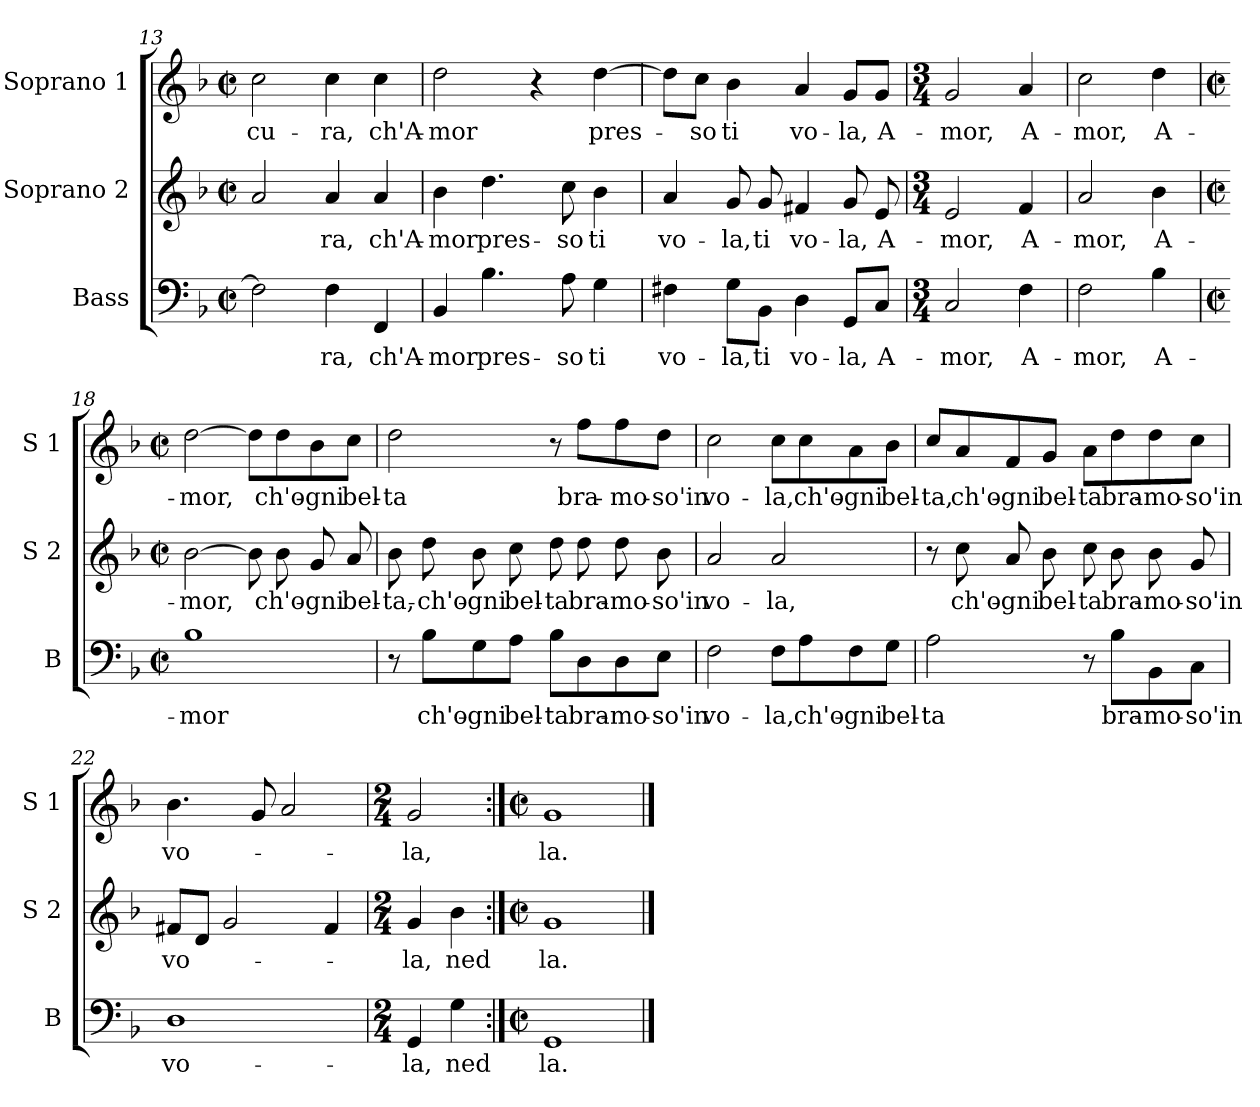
**kern	**text	**kern	**text	**kern	**text
*part3	*part3	*part2	*part2	*part1	*part1
*staff3	*staff3	*staff2	*staff2	*staff1	*staff1
*I"Bass	*	*I"Soprano 2	*	*I"Soprano 1	*
*I'B	*	*I'S 2	*	*I'S 1	*
!!LO:PB:g=z
*clefF4	*	*clefG2	*	*clefG2	*
*k[b-]	*	*k[b-]	*	*k[b-]	*
*F:	*	*F:	*	*F:	*
*M2/2	*	*M2/2	*	*M2/2	*
*met(c|)	*	*met(c|)	*	*met(c|)	*
=13	=13	=13	=13	=13	=13
!	!	!	!	!	!LO:LY:b
2F\]	.	2a/	.	2cc\	cu-
!	!LO:LY:b	!	!LO:LY:b	!	!LO:LY:b
4F\	-ra,	4a/	-ra,	4cc\	-ra,
!	!LO:LY:b	!	!LO:LY:b	!	!LO:LY:b
4FF/	ch'A-	4a/	ch'A-	4cc\	ch'A-
=14	=14	=14	=14	=14	=14
!	!LO:LY:b	!	!LO:LY:b	!	!LO:LY:b
4BB-/	-mor	4b-\	-mor	2dd\	-mor
!	!LO:LY:b	!	!LO:LY:b	!	!
4.B-\	pres-	4.dd\	pres-	.	.
.	.	.	.	4r	.
!	!LO:LY:b	!	!LO:LY:b	!	!
8A\	-so	8cc\	-so	.	.
!	!LO:LY:b	!	!LO:LY:b	!	!LO:LY:b
4G\	ti	4b-\	ti	[4dd\	pres-
=15	=15	=15	=15	=15	=15
!	!LO:LY:b	!	!LO:LY:b	!	!
4F#X\	vo-	4a/	vo-	8dd\L]	.
!	!	!	!	!	!LO:LY:b
.	.	.	.	8cc\J	-so
!	!LO:LY:b	!	!LO:LY:b	!	!LO:LY:b
8G\L	-la,	8g/	-la,	4b-\	ti
!	!LO:LY:b	!	!LO:LY:b	!	!
8BB-\J	ti	8g/	ti	.	.
!	!LO:LY:b	!	!LO:LY:b	!	!LO:LY:b
4D\	vo-	4f#X/	vo-	4a/	vo-
!	!LO:LY:b	!	!LO:LY:b	!	!LO:LY:b
8GG/L	-la,	8g/	-la,	8g/L	-la,
!	!LO:LY:b	!	!LO:LY:b	!	!LO:LY:b
8C/J	A-	8e/	A-	8g/J	A-
=16	=16	=16	=16	=16	=16
*M3/4	*	*M3/4	*	*M3/4	*
!	!LO:LY:b	!	!LO:LY:b	!	!LO:LY:b
2C/	-mor,	2e/	-mor,	2g/	-mor,
!	!LO:LY:b	!	!LO:LY:b	!	!LO:LY:b
4F\	A-	4f/	A-	4a/	A-
!!LO:LB:g=z
=17	=17	=17	=17	=17	=17
!	!LO:LY:b	!	!LO:LY:b	!	!LO:LY:b
2F\	-mor,	2a/	-mor,	2cc\	-mor,
!	!LO:LY:b	!	!LO:LY:b	!	!LO:LY:b
4B-\	A-	4b-\	A-	4dd\	A-
=18	=18	=18	=18	=18	=18
*M2/2	*	*M2/2	*	*M2/2	*
*met(c|)	*	*met(c|)	*	*met(c|)	*
!	!LO:LY:b	!	!LO:LY:b	!	!LO:LY:b
1B-	-mor	[2b-\	-mor,	[2dd\	-mor,
.	.	8b-\]	.	8dd\L]	.
!	!	!	!LO:LY:b	!	!LO:LY:b
.	.	8b-\	ch'o-	8dd\	ch'o-
!	!	!	!LO:LY:b	!	!LO:LY:b
.	.	8g/	-gni	8b-\	-gni
!	!	!	!LO:LY:b	!	!LO:LY:b
.	.	8a/	bel-	8cc\J	bel-
=19	=19	=19	=19	=19	=19
!	!	!	!LO:LY:b	!	!LO:LY:b
8r	.	8b-\	-ta,-	2dd\	-ta
!	!LO:LY:b	!	!LO:LY:b	!	!
8B-\L	ch'o-	8dd\	-ch'o-	.	.
!	!LO:LY:b	!	!LO:LY:b	!	!
8G\	-gni	8b-\	-gni	.	.
!	!LO:LY:b	!	!LO:LY:b	!	!
8A\J	bel-	8cc\	bel-	.	.
!	!LO:LY:b	!	!LO:LY:b	!	!
8B-\L	-ta	8dd\	-ta	8r	.
!	!LO:LY:b	!	!LO:LY:b	!	!LO:LY:b
8D\	bra-	8dd\	bra-	8ff\L	bra-
!	!LO:LY:b	!	!LO:LY:b	!	!LO:LY:b
8D\	-mo-	8dd\	-mo-	8ff\	-mo-
!	!LO:LY:b	!	!LO:LY:b	!	!LO:LY:b
8E\J	-so'in	8b-\	-so'in	8dd\J	-so'in
=20	=20	=20	=20	=20	=20
!	!LO:LY:b	!	!LO:LY:b	!	!LO:LY:b
2F\	vo-	2a/	vo-	2cc\	vo-
!	!LO:LY:b	!	!LO:LY:b	!	!LO:LY:b
8F\L	-la,	2a/	-la,	8cc\L	-la,
!	!LO:LY:b	!	!	!	!LO:LY:b
8A\	ch'o-	.	.	8cc\	ch'o-
!	!LO:LY:b	!	!	!	!LO:LY:b
8F\	-gni	.	.	8a\	-gni
!	!LO:LY:b	!	!	!	!LO:LY:b
8G\J	bel-	.	.	8b-\J	bel-
!!LO:LB:g=z
=21	=21	=21	=21	=21	=21
!	!LO:LY:b	!	!	!	!LO:LY:b
2A\	-ta	8r	.	8cc/L	-ta,
!	!	!	!LO:LY:b	!	!LO:LY:b
.	.	8cc\	ch'o-	8a/	ch'o-
!	!	!	!LO:LY:b	!	!LO:LY:b
.	.	8a/	-gni	8f/	-gni
!	!	!	!LO:LY:b	!	!LO:LY:b
.	.	8b-\	bel-	8g/J	bel-
!	!	!	!LO:LY:b	!	!LO:LY:b
8r	.	8cc\	-ta	8a\L	-ta
!	!LO:LY:b	!	!LO:LY:b	!	!LO:LY:b
8B-\L	bra-	8b-\	bra-	8dd\	bra-
!	!LO:LY:b	!	!LO:LY:b	!	!LO:LY:b
8BB-\	-mo-	8b-\	-mo-	8dd\	-mo-
!	!LO:LY:b	!	!LO:LY:b	!	!LO:LY:b
8C\J	-so'in	8g/	-so'in	8cc\J	-so'in
=22	=22	=22	=22	=22	=22
!	!LO:LY:b	!	!LO:LY:b	!	!LO:LY:b
1D	vo-	8f#X/L	vo-	4.b-\	vo-
.	.	8d/J	.	.	.
.	.	2g/	.	.	.
.	.	.	.	8g/	.
.	.	.	.	2a/	.
.	.	4f#/	.	.	.
=23	=23	=23	=23	=23	=23
*M2/4	*	*M2/4	*	*M2/4	*
!	!LO:LY:b	!	!LO:LY:b	!	!LO:LY:b
4GG/	-la,	4g/	-la,	2g/	-la,
!	!LO:LY:b	!	!LO:LY:b	!	!
4G\	ned	4b-\	ned	.	.
=24:|!	=24:|!	=24:|!	=24:|!	=24:|!	=24:|!
*M2/2	*	*M2/2	*	*M2/2	*
*met(c|)	*	*met(c|)	*	*met(c|)	*
!	!LO:LY:b	!	!LO:LY:b	!	!LO:LY:b
1GG	la.	1g	la.	1g	la.
==	==	==	==	==	==
*-	*-	*-	*-	*-	*-
